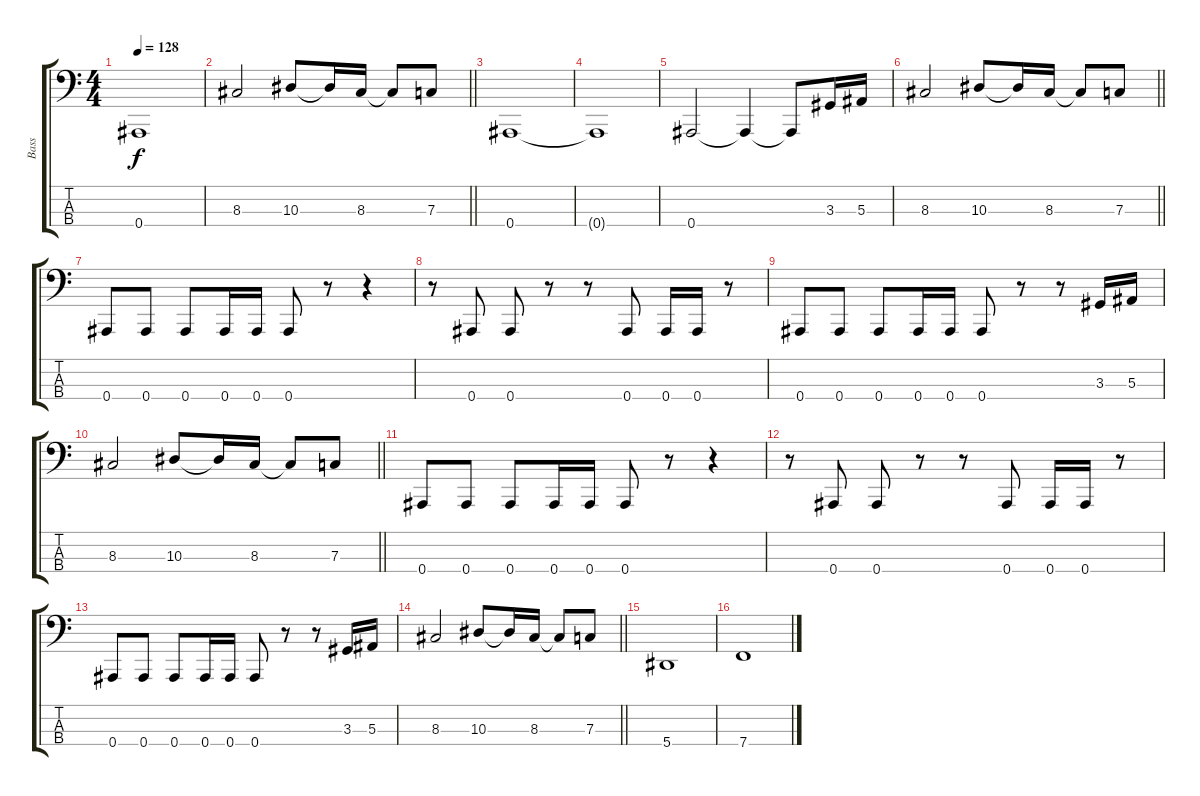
\track ("Bass" "Bass") {instrument electricbassfinger}
\staff {score tabs}
\tuning (Eb2 Bb1 F1 Bb0) {hide}
\ts (4 4)
\tempo 128
\clef f4
\ks c
0.4.1{dy f} |
\barLineRight lightlight
8.3.2 10.3.8 10.3{t}.16 8.3.16 8.3{t}.8 7.3.8 |
0.4.1 |
0.4{t}.1 |
0.4.2 0.4{t}.4 0.4{t}.8 3.3.16 5.3.16 |
\barLineRight lightlight
8.3.2 10.3.8 10.3{t}.16 8.3.16 8.3{t}.8 7.3.8 |
0.4.8 0.4.8 0.4.8 0.4.16 0.4.16 0.4.8 r.8 r.4 |
r.8 0.4.8 0.4.8 r.8 r.8 0.4.8 0.4.16 0.4.16 r.8 |
0.4.8 0.4.8 0.4.8 0.4.16 0.4.16 0.4.8 r.8 r.8 3.3.16 5.3.16 |
\barLineRight lightlight
8.3.2 10.3.8 10.3{t}.16 8.3.16 8.3{t}.8 7.3.8 |
0.4.8 0.4.8 0.4.8 0.4.16 0.4.16 0.4.8 r.8 r.4 |
r.8 0.4.8 0.4.8 r.8 r.8 0.4.8 0.4.16 0.4.16 r.8 |
0.4.8 0.4.8 0.4.8 0.4.16 0.4.16 0.4.8 r.8 r.8 3.3.16 5.3.16 |
\barLineRight lightlight
8.3.2 10.3.8 10.3{t}.16 8.3.16 8.3{t}.8 7.3.8 |
5.4.1 |
7.4.1
